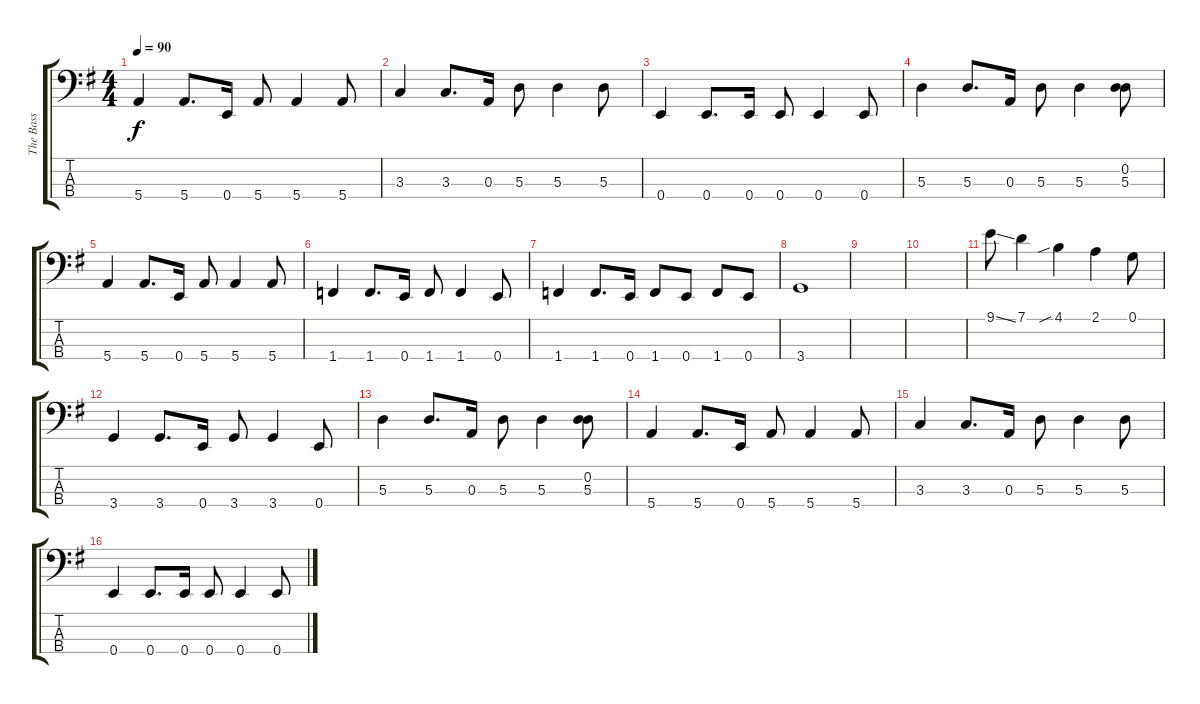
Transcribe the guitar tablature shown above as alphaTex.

\track ("The Bass" "The Bass") {instrument electricbassfinger}
\staff {score tabs}
\tuning (G2 D2 A1 E1) {hide}
\ts (4 4)
\tempo 90
\clef f4
\ks g
5.4.4{dy f} 5.4.8{d} 0.4.16 5.4.8 5.4.4 5.4.8 |
3.3.4 3.3.8{d} 0.3.16 5.3.8 5.3.4 5.3.8 |
0.4.4 0.4.8{d} 0.4.16 0.4.8 0.4.4 0.4.8 |
5.3.4 5.3.8{d} 0.3.16 5.3.8 5.3.4 (0.2 5.3).8 |
5.4.4 5.4.8{d} 0.4.16 5.4.8 5.4.4 5.4.8 |
1.4.4 1.4.8{d} 0.4.16 1.4.8 1.4.4 0.4.8 |
1.4.4 1.4.8{d} 0.4.16 1.4.8 0.4.8 1.4.8 0.4.8 |
3.4.1 |
|
|
9.1{ss}.8 7.1.4 4.1{sib}.4 2.1.4 0.1.8 |
3.4.4 3.4.8{d} 0.4.16 3.4.8 3.4.4 0.4.8 |
5.3.4 5.3.8{d} 0.3.16 5.3.8 5.3.4 (0.2 5.3).8 |
5.4.4 5.4.8{d} 0.4.16 5.4.8 5.4.4 5.4.8 |
3.3.4 3.3.8{d} 0.3.16 5.3.8 5.3.4 5.3.8 |
0.4.4 0.4.8{d} 0.4.16 0.4.8 0.4.4 0.4.8
